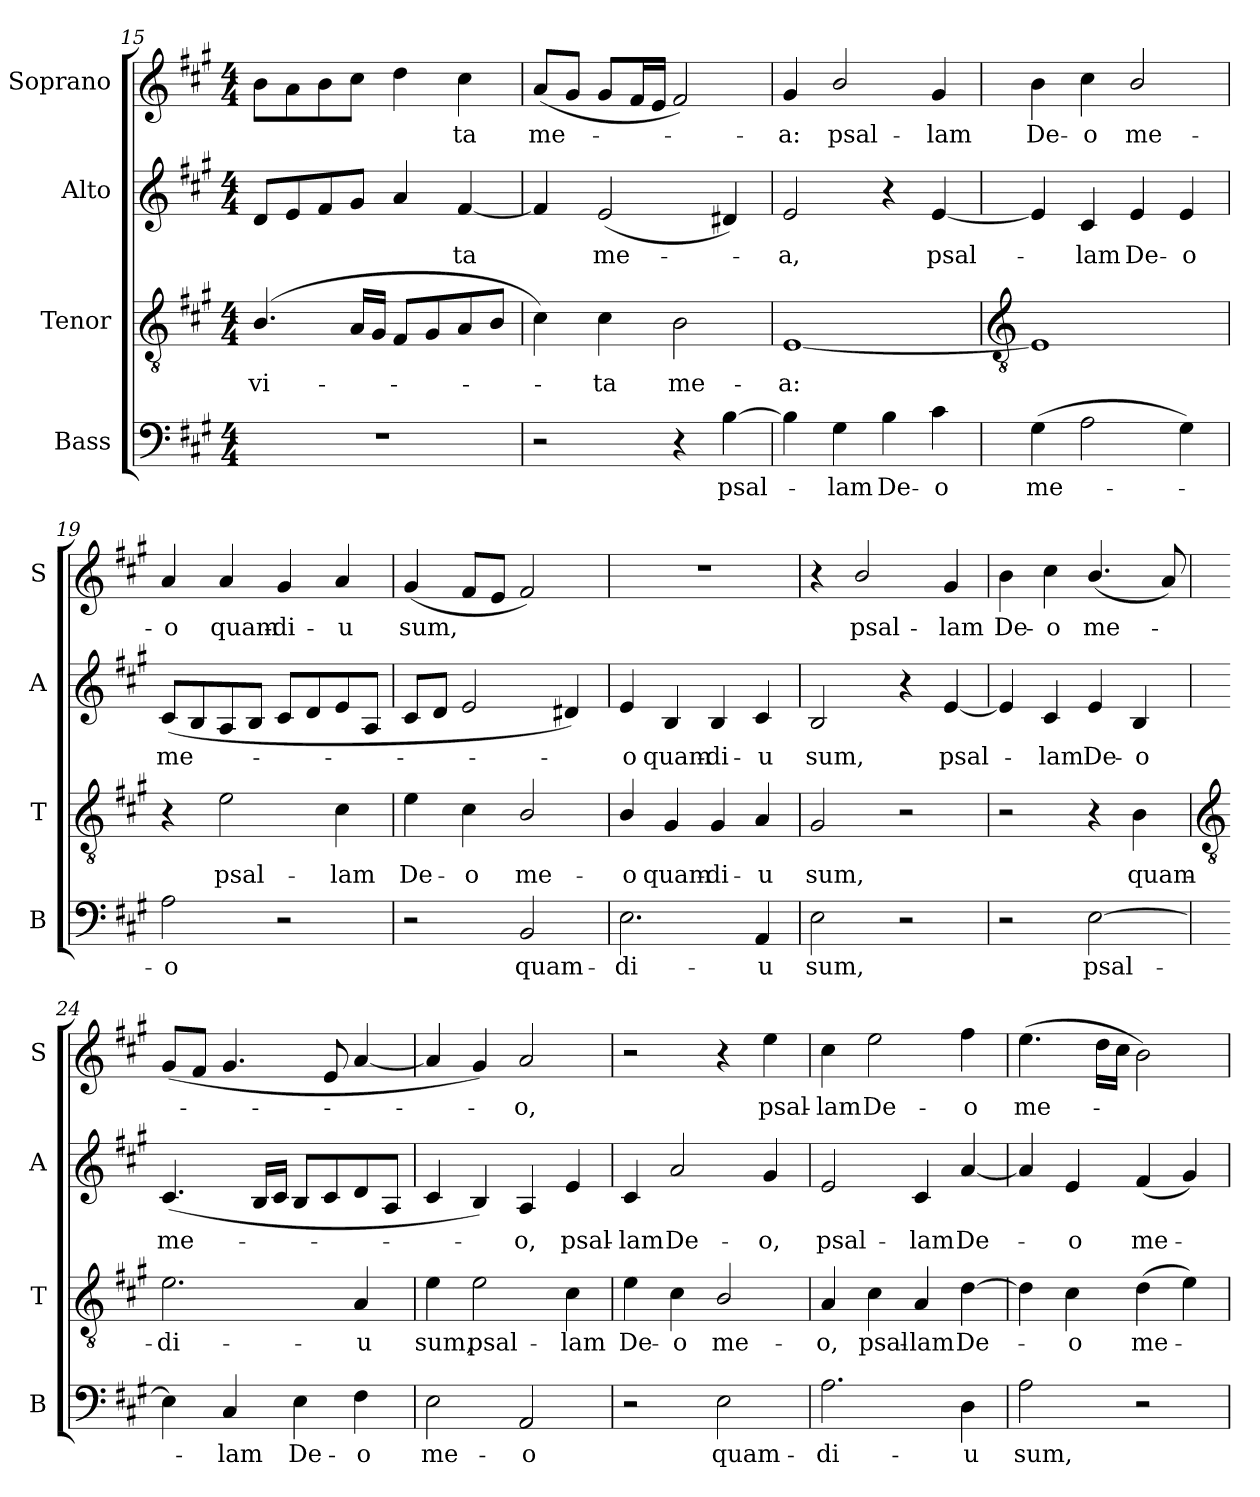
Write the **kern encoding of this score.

**kern	**text	**kern	**text	**kern	**text	**kern	**text
*part4	*part4	*part3	*part3	*part2	*part2	*part1	*part1
*staff4	*staff4	*staff3	*staff3	*staff2	*staff2	*staff1	*staff1
*I"Bass	*	*I"Tenor	*	*I"Alto	*	*I"Soprano	*
*I'B	*	*I'T	*	*I'A	*	*I'S	*
*clefF4	*	*clefGv2	*	*clefG2	*	*clefG2	*
*k[f#c#g#]	*	*k[f#c#g#]	*	*k[f#c#g#]	*	*k[f#c#g#]	*
*A:	*	*A:	*	*A:	*	*A:	*
*M4/4	*	*M4/4	*	*M4/4	*	*M4/4	*
=15	=15	=15	=15	=15	=15	=15	=15
!	!	!	!LO:LY:b	!	!	!	!
1r	.	(<4.B/	vi-	8dL	.	8bL	.
.	.	.	.	8e	.	8a	.
.	.	.	.	8f#	.	8b	.
.	.	16ALL	.	8g#J	.	8cc#J	.
.	.	16G#JJ	.	.	.	.	.
.	.	8F#L	.	4a	.	4dd	.
.	.	8G#	.	.	.	.	.
!	!	!	!	!	!LO:LY:b	!	!LO:LY:b
.	.	8A	.	[4f#	ta	4cc#	ta
.	.	8BJ	.	.	.	.	.
=16	=16	=16	=16	=16	=16	=16	=16
!	!	!	!	!	!	!	!LO:LY:b
2r	.	4c#)	.	4f#]	.	(<8aL	me-
.	.	.	.	.	.	8g#J	.
!	!	!	!LO:LY:b	!	!LO:LY:b	!	!
.	.	4c#	ta	(<2e	me-	8g#L	.
.	.	.	.	.	.	16f#L	.
.	.	.	.	.	.	16eJJ	.
!	!	!	!LO:LY:b	!	!	!	!
4r	.	2B	me-	.	.	2f#)	.
!	!LO:LY:b	!	!	!	!	!	!
[4B	psal-	.	.	4d#X)	.	.	.
=17	=17	=17	=17	=17	=17	=17	=17
!	!	!	!LO:LY:b	!	!LO:LY:b	!	!LO:LY:b
4B]	.	[1E	-a:	2e	a,	4g#	a:
!	!LO:LY:b	!	!	!	!	!	!LO:LY:b
4G#	lam	.	.	.	.	2b/	psal-
!	!LO:LY:b	!	!	!	!	!	!
4B	De-	.	.	4r	.	.	.
!	!LO:LY:b	!	!	!	!LO:LY:b	!	!LO:LY:b
4c#	-o	.	.	[4e	psal-	4g#	-lam
!!LO:LB:g=z
=18	=18	=18	=18	=18	=18	=18	=18
*	*	*clefGv2	*	*	*	*	*
!	!LO:LY:b	!	!	!	!	!	!LO:LY:b
(>4G#	me-	1E]	.	4e]	.	4b	De-
!	!	!	!	!	!LO:LY:b	!	!LO:LY:b
2A	.	.	.	4c#	lam	4cc#	-o
!	!	!	!	!	!LO:LY:b	!	!LO:LY:b
.	.	.	.	4e	De-	2b/	me-
!	!	!	!	!	!LO:LY:b	!	!
4G#)	.	.	.	4e	-o	.	.
=19	=19	=19	=19	=19	=19	=19	=19
!	!LO:LY:b	!	!	!	!LO:LY:b	!	!LO:LY:b
2A	o	4r	.	(<8c#L	me-	4a	-o
.	.	.	.	8B	.	.	.
!	!	!	!LO:LY:b	!	!	!	!LO:LY:b
.	.	2e	psal-	8A	.	4a	quam-
.	.	.	.	8BJ	.	.	.
!	!	!	!	!	!	!	!LO:LY:b
2r	.	.	.	8c#L	.	4g#	-di-
.	.	.	.	8d	.	.	.
!	!	!	!LO:LY:b	!	!	!	!LO:LY:b
.	.	4c#	-lam	8e	.	4a	-u
.	.	.	.	8AJ	.	.	.
=20	=20	=20	=20	=20	=20	=20	=20
!	!	!	!LO:LY:b	!	!	!	!LO:LY:b
2r	.	4e	De-	8c#L	.	(<4g#	sum,
.	.	.	.	8dJ	.	.	.
!	!	!	!LO:LY:b	!	!	!	!
.	.	4c#	-o	2e	.	8f#L	.
.	.	.	.	.	.	8eJ	.
!	!LO:LY:b	!	!LO:LY:b	!	!	!	!
2BB	quam-	2B/	me-	.	.	2f#)	.
.	.	.	.	4d#X)	.	.	.
=21	=21	=21	=21	=21	=21	=21	=21
!	!LO:LY:b	!	!LO:LY:b	!	!LO:LY:b	!	!
2.E	-di-	4B/	-o	4e	o	1r	.
!	!	!	!LO:LY:b	!	!LO:LY:b	!	!
.	.	4G#	quam-	4B	quam-	.	.
!	!	!	!LO:LY:b	!	!LO:LY:b	!	!
.	.	4G#	-di-	4B	-di-	.	.
!	!LO:LY:b	!	!LO:LY:b	!	!LO:LY:b	!	!
4AA	-u	4A	-u	4c#	-u	.	.
=22	=22	=22	=22	=22	=22	=22	=22
!	!LO:LY:b	!	!LO:LY:b	!	!LO:LY:b	!	!
2E	sum,	2G#	sum,	2B	sum,	4r	.
!	!	!	!	!	!	!	!LO:LY:b
.	.	.	.	.	.	2b/	psal-
2r	.	2r	.	4r	.	.	.
!	!	!	!	!	!LO:LY:b	!	!LO:LY:b
.	.	.	.	[4e	psal-	4g#	-lam
=23	=23	=23	=23	=23	=23	=23	=23
!	!	!	!	!	!	!	!LO:LY:b
2r	.	2r	.	4e]	.	4b	De-
!	!	!	!	!	!LO:LY:b	!	!LO:LY:b
.	.	.	.	4c#	lam	4cc#	-o
!	!LO:LY:b	!	!	!	!LO:LY:b	!	!LO:LY:b
[2E	psal-	4r	.	4e	De-	(<4.b/	me-
!	!	!	!LO:LY:b	!	!LO:LY:b	!	!
.	.	4B	quam-	4B	-o	.	.
.	.	.	.	.	.	8a)	.
!!LO:LB:g=z
=24	=24	=24	=24	=24	=24	=24	=24
*	*	*clefGv2	*	*	*	*	*
!	!	!	!LO:LY:b	!	!LO:LY:b	!	!
4E]	.	2.e	-di-	(<4.c#	me-	(<8g#L	.
.	.	.	.	.	.	8f#J	.
!	!LO:LY:b	!	!	!	!	!	!
4C#	lam	.	.	.	.	4.g#	.
.	.	.	.	16BLL	.	.	.
.	.	.	.	16c#JJ	.	.	.
!	!LO:LY:b	!	!	!	!	!	!
4E	De-	.	.	8BL	.	.	.
.	.	.	.	8c#	.	8e	.
!	!LO:LY:b	!	!LO:LY:b	!	!	!	!
4F#	-o	4A	-u	8d	.	[4a	.
.	.	.	.	8AJ	.	.	.
=25	=25	=25	=25	=25	=25	=25	=25
!	!LO:LY:b	!	!LO:LY:b	!	!	!	!
2E	me-	4e	sum,	4c#	.	4a]	.
!	!	!	!LO:LY:b	!	!	!	!
.	.	2e	psal-	4B)	.	4g#)	.
!	!LO:LY:b	!	!	!	!LO:LY:b	!	!LO:LY:b
2AA	-o	.	.	4A	o,	2a	o,
!	!	!	!LO:LY:b	!	!LO:LY:b	!	!
.	.	4c#	-lam	4e	psal-	.	.
=26	=26	=26	=26	=26	=26	=26	=26
!	!	!	!LO:LY:b	!	!LO:LY:b	!	!
2r	.	4e	De-	4c#	-lam	2r	.
!	!	!	!LO:LY:b	!	!LO:LY:b	!	!
.	.	4c#	-o	2a	De-	.	.
!	!LO:LY:b	!	!LO:LY:b	!	!	!	!
2E	quam-	2B/	me-	.	.	4r	.
!	!	!	!	!	!LO:LY:b	!	!LO:LY:b
.	.	.	.	4g#	-o,	4ee	psal-
=27	=27	=27	=27	=27	=27	=27	=27
!	!LO:LY:b	!	!LO:LY:b	!	!LO:LY:b	!	!LO:LY:b
2.A	-di-	4A	-o,	2e	psal-	4cc#	-lam
!	!	!	!LO:LY:b	!	!	!	!LO:LY:b
.	.	4c#	psal-	.	.	2ee	De-
!	!	!	!LO:LY:b	!	!LO:LY:b	!	!
.	.	4A/	-lam	4c#	-lam	.	.
!	!LO:LY:b	!	!LO:LY:b	!	!LO:LY:b	!	!LO:LY:b
4D	-u	[4d	De-	[4a	De-	4ff#	-o
=28	=28	=28	=28	=28	=28	=28	=28
!	!LO:LY:b	!	!	!	!	!	!LO:LY:b
2A	sum,	4d]	.	4a]	.	(>4.ee	me-
!	!	!	!LO:LY:b	!	!LO:LY:b	!	!
.	.	4c#	o	4e	o	.	.
.	.	.	.	.	.	16ddLL	.
.	.	.	.	.	.	16cc#JJ	.
!	!	!	!LO:LY:b	!	!LO:LY:b	!	!
2r	.	(>4d	me-	(<4f#	me-	2b)	.
.	.	4e)	.	4g#)	.	.	.
=	=	=	=	=	=	=	=
*-	*-	*-	*-	*-	*-	*-	*-
